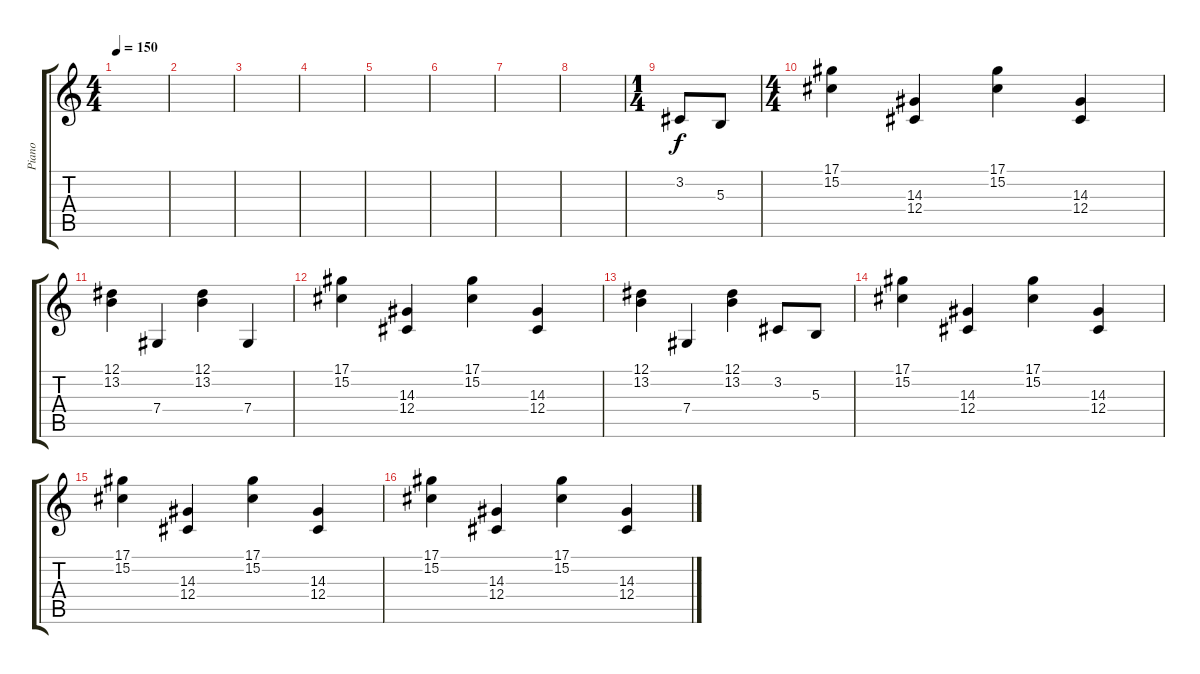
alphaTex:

\track ("Piano" "Piano") {instrument acousticgrandpiano}
\staff {score tabs}
\tuning (Eb4 Bb3 Gb3 Db3 Ab2 Eb2) {hide}
\ts (4 4)
\tempo 150
\clef g2
\ks c
|
|
|
|
|
|
|
|
\ts (1 4)
3.2.8 5.3.8 |
\ts (4 4)
(17.1 15.2).4 (14.3 12.4).4 (17.1 15.2).4 (14.3 12.4).4 |
(12.1 13.2).4 7.4.4 (12.1 13.2).4 7.4.4 |
(17.1 15.2).4 (14.3 12.4).4 (17.1 15.2).4 (14.3 12.4).4 |
(12.1 13.2).4 7.4.4 (12.1 13.2).4 3.2.8 5.3.8 |
(17.1 15.2).4 (14.3 12.4).4 (17.1 15.2).4 (14.3 12.4).4 |
(17.1 15.2).4 (14.3 12.4).4 (17.1 15.2).4 (14.3 12.4).4 |
(17.1 15.2).4 (14.3 12.4).4 (17.1 15.2).4 (14.3 12.4).4
